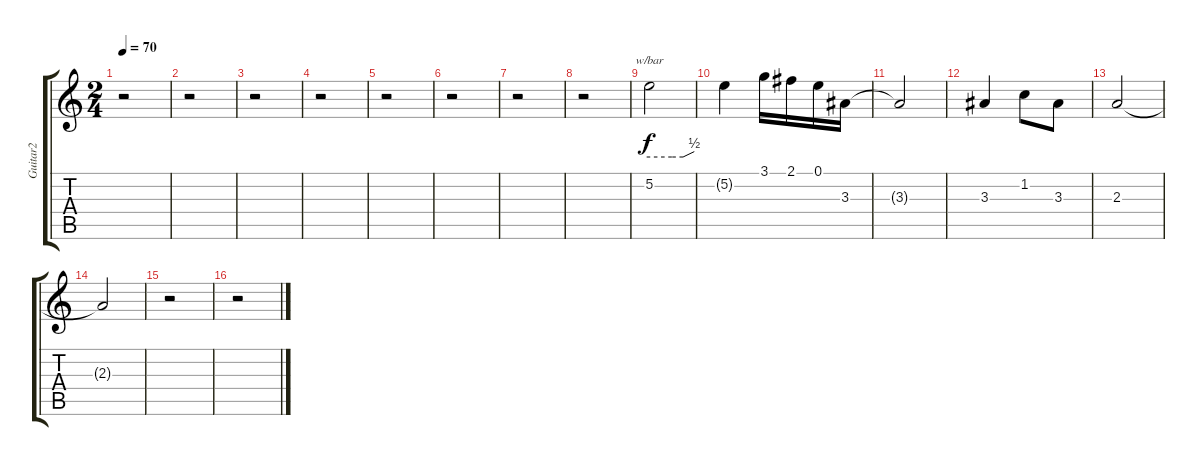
\track ("Guitar2" "Guitar2") {instrument distortionguitar}
\staff {score tabs}
\tuning (E4 B3 G3 D3 A2 E2) {hide}
\ts (2 4)
\tempo 70
\clef g2
\ks c
r.2{dy f} |
r.2 |
r.2 |
r.2 |
r.2 |
r.2 |
r.2 |
r.2 |
5.2.2{tbe (custom default 0 0 30 0 45 0 60 2)} |
5.2{t}.4 3.1.16 2.1.16 0.1.16 3.3.16 |
3.3{t}.2 |
3.3.4 1.2.8 3.3.8 |
2.3.2 |
2.3{t}.2{volume 6} |
r.2 |
r.2
